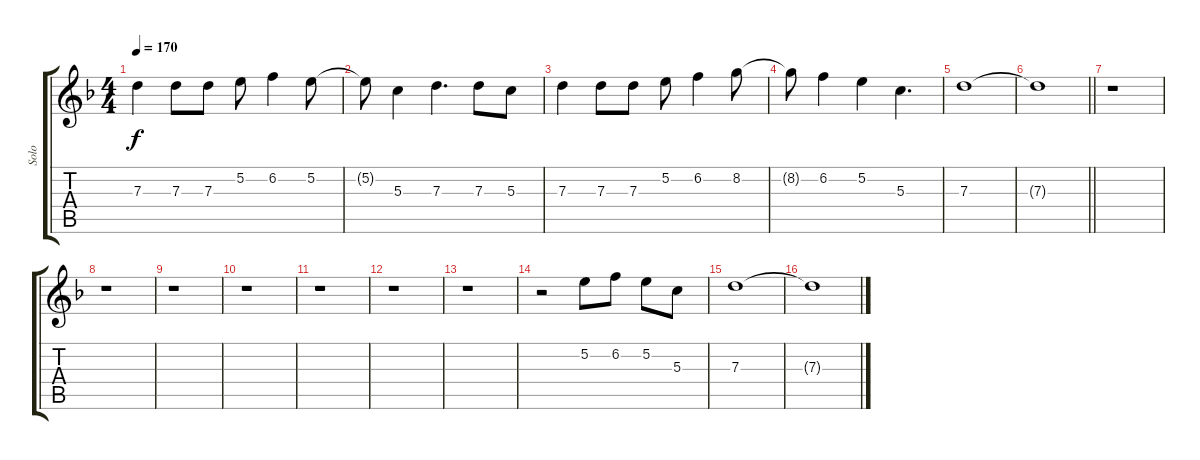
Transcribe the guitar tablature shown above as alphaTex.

\track ("Solo" "Solo") {instrument distortionguitar}
\staff {score tabs}
\tuning (E4 B3 G3 D3 A2 E2) {hide}
\ts (4 4)
\tempo 170
\clef g2
\ks f
7.3.4{dy f} 7.3.8 7.3.8 5.2.8 6.2.4 5.2.8 |
5.2{t}.8 5.3.4 7.3.4{d} 7.3.8 5.3.8 |
7.3.4 7.3.8 7.3.8 5.2.8 6.2.4 8.2.8 |
8.2{t}.8 6.2.4 5.2.4 5.3.4{d} |
7.3.1{volume 0} |
\barLineRight lightlight
7.3{t}.1 |
r.1 |
r.1 |
r.1 |
r.1 |
r.1 |
r.1 |
r.1 |
r.2{volume 11} 5.2.8 6.2.8 5.2.8 5.3.8 |
7.3.1{volume 0} |
7.3{t}.1
